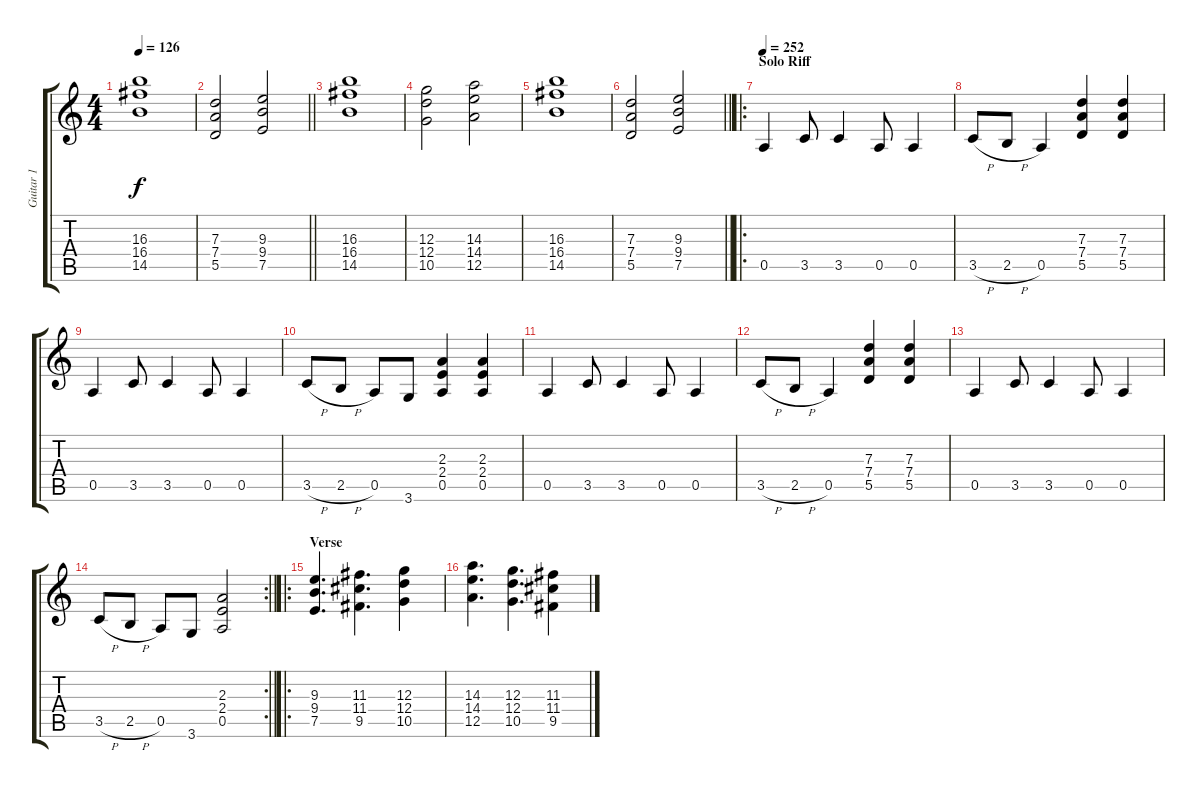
\track ("Guitar 1" "Guitar 1") {instrument distortionguitar}
\staff {score tabs}
\tuning (E4 B3 G3 D3 A2 E2) {hide}
\ts (4 4)
\tempo 126
\clef g2
\ks c
(16.3 16.4 14.5).1{dy f} |
\barLineRight lightlight
(7.3 7.4 5.5).2 (9.3 9.4 7.5).2 |
(16.3 16.4 14.5).1 |
(12.3 12.4 10.5).2 (14.3 14.4 12.5).2 |
(16.3 16.4 14.5).1 |
\barLineRight lightlight
(7.3 7.4 5.5).2 (9.3 9.4 7.5).2 |
\ro
\section ("" "Solo Riff")
\tempo 252
0.5.4 3.5.8 3.5.4 0.5.8 0.5.4 |
3.5{h}.8 2.5{h}.8 0.5.4 (7.3 7.4 5.5).4 (7.3 7.4 5.5).4 |
0.5.4 3.5.8 3.5.4 0.5.8 0.5.4 |
3.5{h}.8 2.5{h}.8 0.5.8 3.6.8 (2.3 2.4 0.5).4 (2.3 2.4 0.5).4 |
0.5.4 3.5.8 3.5.4 0.5.8 0.5.4 |
3.5{h}.8 2.5{h}.8 0.5.4 (7.3 7.4 5.5).4 (7.3 7.4 5.5).4 |
0.5.4 3.5.8 3.5.4 0.5.8 0.5.4 |
\rc 2
\barLineRight lightlight
3.5{h}.8 2.5{h}.8 0.5.8 3.6.8 (2.3 2.4 0.5).2 |
\ro
\section ("" "Verse")
(9.3 9.4 7.5).4{d} (11.3 11.4 9.5).4{d} (12.3 12.4 10.5).4 |
(14.3 14.4 12.5).4{d} (12.3 12.4 10.5).4{d} (11.3 11.4 9.5).4
